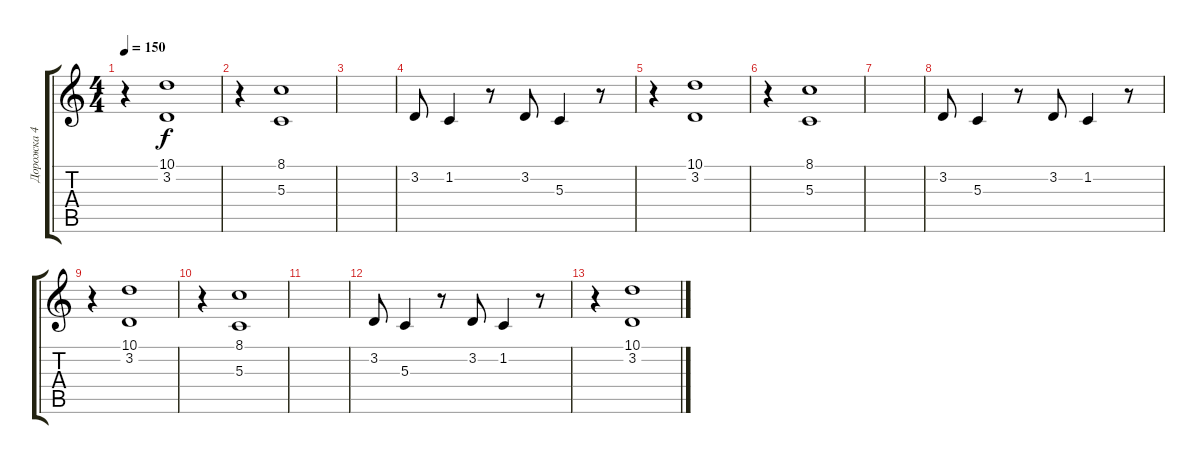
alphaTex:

\track ("Дорожка 4" "Дорожка 4") {instrument pad8sweep}
\staff {score tabs}
\tuning (E4 B3 G3 D3 A2 E2) {hide}
\ts (4 4)
\tempo 150
\clef g2
\ks c
r.4{dy f} (10.1 3.2).1 |
r.4 (8.1 5.3).1 |
|
3.2.8 1.2.4 r.8 3.2.8 5.3.4 r.8 |
r.4 (10.1 3.2).1 |
r.4 (8.1 5.3).1 |
|
3.2.8 5.3.4 r.8 3.2.8 1.2.4 r.8 |
r.4 (10.1 3.2).1 |
r.4 (8.1 5.3).1 |
|
3.2.8 5.3.4 r.8 3.2.8 1.2.4 r.8 |
r.4 (10.1 3.2).1
